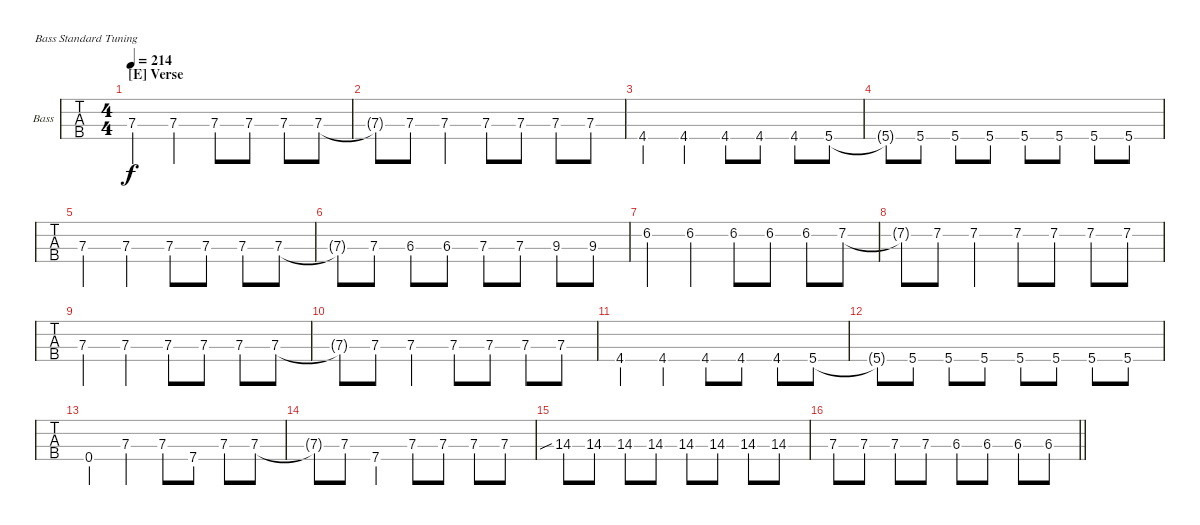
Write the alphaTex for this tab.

\bracketExtendMode groupsimilarinstruments
\firstSystemTrackNameOrientation horizontal
\otherSystemsTrackNameOrientation horizontal
\track ("Dan Andriano - Bass" "Bass") {instrument electricbassfinger}
\staff {tabs}
\tuning (G2 D2 A1 E1)
\ts (4 4)
\section ("E" "Verse")
\tempo 214
\clef f4
\ks c
7.3.4{dy f} 7.3.4 7.3.8 7.3.8 7.3.8 7.3.8 |
7.3{t}.8 7.3.8 7.3.4 7.3.8 7.3.8 7.3.8 7.3.8 |
4.4.4 4.4.4 4.4.8 4.4.8 4.4.8 5.4.8 |
5.4{t}.8 5.4.8 5.4.8 5.4.8 5.4.8 5.4.8 5.4.8 5.4.8 |
7.3.4 7.3.4 7.3.8 7.3.8 7.3.8 7.3.8 |
7.3{t}.8 7.3.8 6.3.8 6.3.8 7.3.8 7.3.8 9.3.8 9.3.8 |
6.2.4 6.2.4 6.2.8 6.2.8 6.2.8 7.2.8 |
7.2{t}.8 7.2.8 7.2.4 7.2.8 7.2.8 7.2.8 7.2.8 |
7.3.4 7.3.4 7.3.8 7.3.8 7.3.8 7.3.8 |
7.3{t}.8 7.3.8 7.3.4 7.3.8 7.3.8 7.3.8 7.3.8 |
4.4.4 4.4.4 4.4.8 4.4.8 4.4.8 5.4.8 |
5.4{t}.8 5.4.8 5.4.8 5.4.8 5.4.8 5.4.8 5.4.8 5.4.8 |
0.4.4 7.3.4 7.3.8 7.4.8 7.3.8 7.3.8 |
7.3{t}.8 7.3.8 7.4.4 7.3.8 7.3.8 7.3.8 7.3.8 |
14.3{sib}.8 14.3.8 14.3.8 14.3.8 14.3.8 14.3.8 14.3.8 14.3.8 |
\barLineRight lightlight
7.3.8 7.3.8 7.3.8 7.3.8 6.3.8 6.3.8 6.3.8 6.3.8
